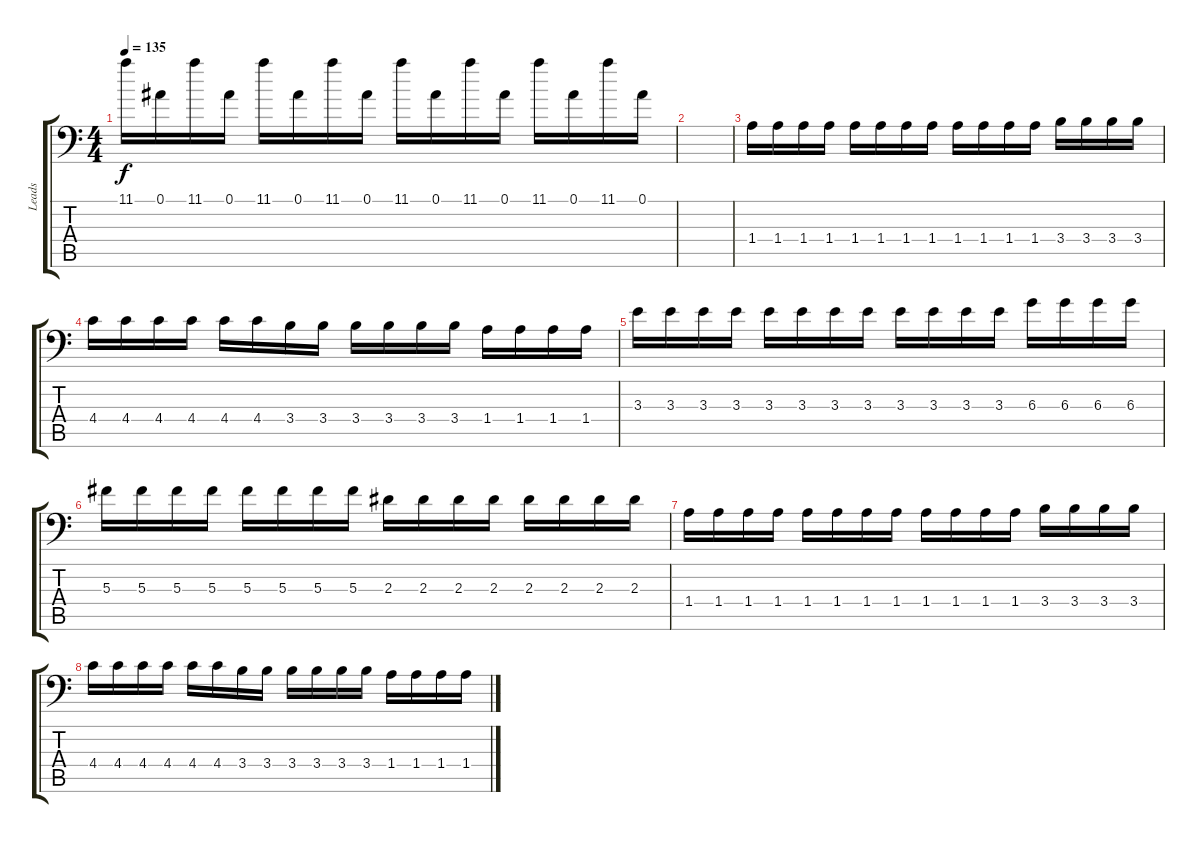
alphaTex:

\track ("Leads" "Leads") {instrument distortionguitar}
\staff {score tabs}
\tuning (Bb3 F3 Db3 Ab2 Eb2 Ab1) {hide}
\ts (4 4)
\tempo 135
\clef f4
\ks c
11.1.16{dy f} 0.1.16 11.1.16 0.1.16 11.1.16 0.1.16 11.1.16 0.1.16 11.1.16 0.1.16 11.1.16 0.1.16 11.1.16 0.1.16 11.1.16 0.1.16 |
|
1.4.16 1.4.16 1.4.16 1.4.16 1.4.16 1.4.16 1.4.16 1.4.16 1.4.16 1.4.16 1.4.16 1.4.16 3.4.16 3.4.16 3.4.16 3.4.16 |
4.4.16 4.4.16 4.4.16 4.4.16 4.4.16 4.4.16 3.4.16 3.4.16 3.4.16 3.4.16 3.4.16 3.4.16 1.4.16 1.4.16 1.4.16 1.4.16 |
3.3.16 3.3.16 3.3.16 3.3.16 3.3.16 3.3.16 3.3.16 3.3.16 3.3.16 3.3.16 3.3.16 3.3.16 6.3.16 6.3.16 6.3.16 6.3.16 |
5.3.16 5.3.16 5.3.16 5.3.16 5.3.16 5.3.16 5.3.16 5.3.16 2.3.16 2.3.16 2.3.16 2.3.16 2.3.16 2.3.16 2.3.16 2.3.16 |
1.4.16 1.4.16 1.4.16 1.4.16 1.4.16 1.4.16 1.4.16 1.4.16 1.4.16 1.4.16 1.4.16 1.4.16 3.4.16 3.4.16 3.4.16 3.4.16 |
4.4.16 4.4.16 4.4.16 4.4.16 4.4.16 4.4.16 3.4.16 3.4.16 3.4.16 3.4.16 3.4.16 3.4.16 1.4.16 1.4.16 1.4.16 1.4.16
